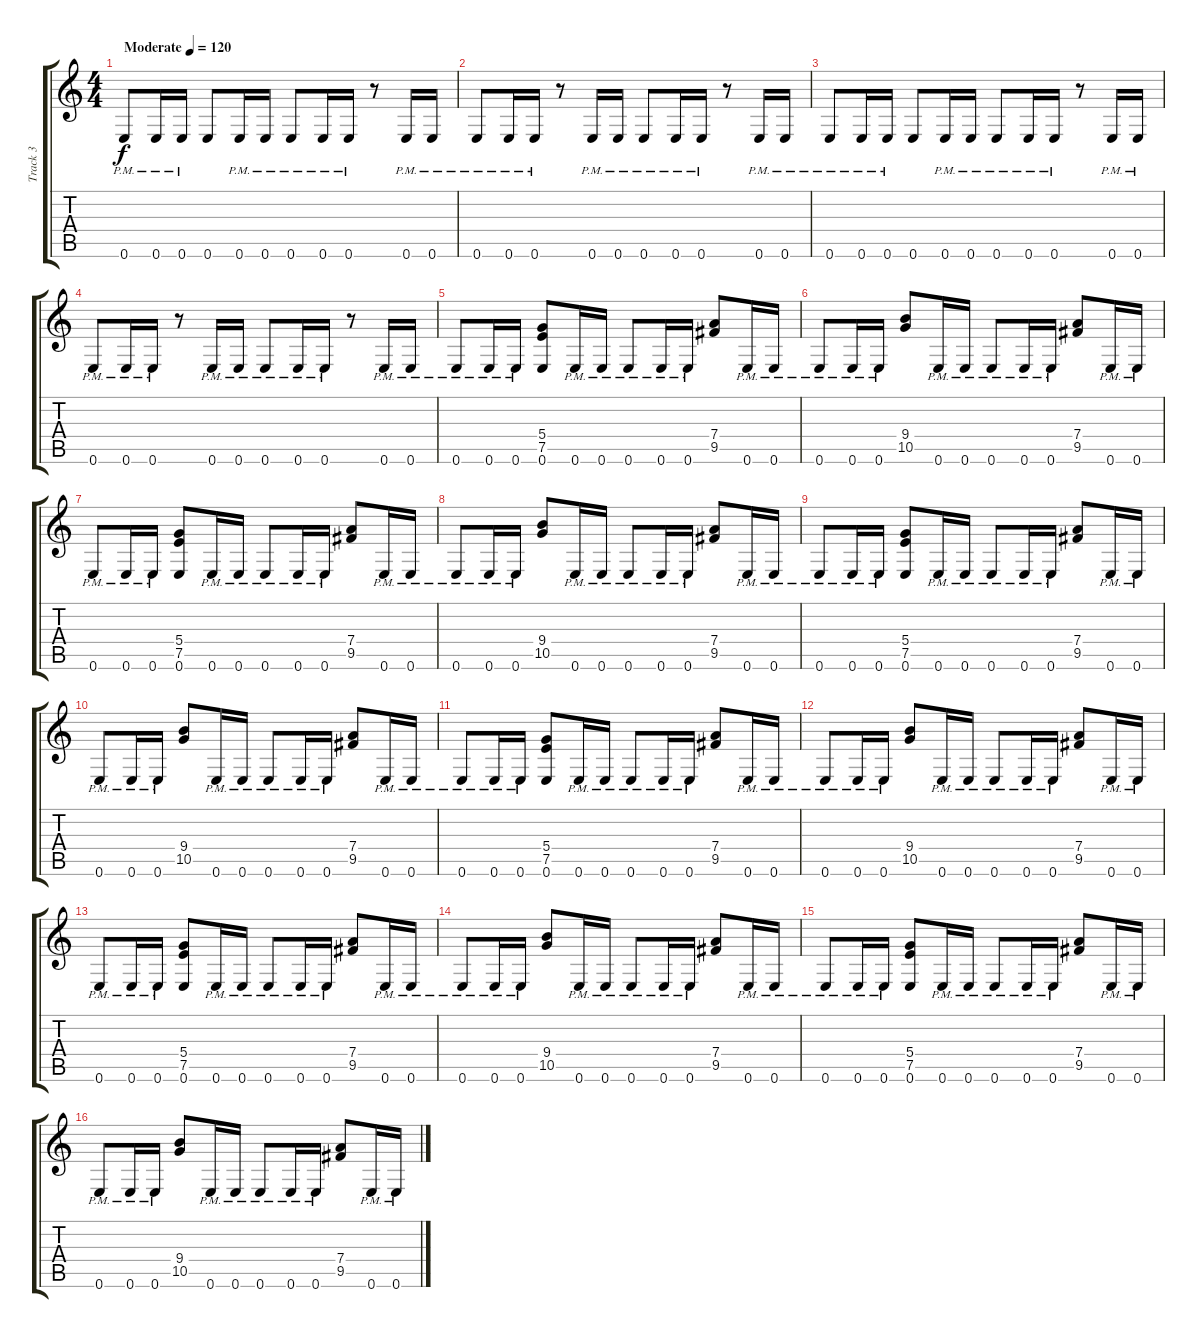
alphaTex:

\track ("Track 3" "Track 3") {instrument distortionguitar}
\staff {score tabs}
\tuning (E4 B3 G3 D3 A2 E2) {hide}
\ts (4 4)
\tempo (120 "Moderate")
\clef g2
\ks c
0.6{pm}.8{dy f instrument distortionguitar} 0.6{pm}.16 0.6{pm}.16 0.6.8 0.6{pm}.16 0.6{pm}.16 0.6{pm}.8 0.6{pm}.16 0.6{pm}.16 r.8 0.6{pm}.16 0.6{pm}.16 |
0.6{pm}.8 0.6{pm}.16 0.6{pm}.16 r.8 0.6{pm}.16 0.6{pm}.16 0.6{pm}.8 0.6{pm}.16 0.6{pm}.16 r.8 0.6{pm}.16 0.6{pm}.16 |
0.6{pm}.8 0.6{pm}.16 0.6{pm}.16 0.6.8 0.6{pm}.16 0.6{pm}.16 0.6{pm}.8 0.6{pm}.16 0.6{pm}.16 r.8 0.6{pm}.16 0.6{pm}.16 |
0.6{pm}.8 0.6{pm}.16 0.6{pm}.16 r.8 0.6{pm}.16 0.6{pm}.16 0.6{pm}.8 0.6{pm}.16 0.6{pm}.16 r.8 0.6{pm}.16 0.6{pm}.16 |
0.6{pm}.8 0.6{pm}.16 0.6{pm}.16 (5.4 7.5 0.6).8 0.6{pm}.16 0.6{pm}.16 0.6{pm}.8 0.6{pm}.16 0.6{pm}.16 (7.4 9.5).8 0.6{pm}.16 0.6{pm}.16 |
0.6{pm}.8 0.6{pm}.16 0.6{pm}.16 (9.4 10.5).8 0.6{pm}.16 0.6{pm}.16 0.6{pm}.8 0.6{pm}.16 0.6{pm}.16 (7.4 9.5).8 0.6{pm}.16 0.6{pm}.16 |
0.6{pm}.8 0.6{pm}.16 0.6{pm}.16 (5.4 7.5 0.6).8 0.6{pm}.16 0.6{pm}.16 0.6{pm}.8 0.6{pm}.16 0.6{pm}.16 (7.4 9.5).8 0.6{pm}.16 0.6{pm}.16 |
0.6{pm}.8 0.6{pm}.16 0.6{pm}.16 (9.4 10.5).8 0.6{pm}.16 0.6{pm}.16 0.6{pm}.8 0.6{pm}.16 0.6{pm}.16 (7.4 9.5).8 0.6{pm}.16 0.6{pm}.16 |
0.6{pm}.8 0.6{pm}.16 0.6{pm}.16 (5.4 7.5 0.6).8 0.6{pm}.16 0.6{pm}.16 0.6{pm}.8 0.6{pm}.16 0.6{pm}.16 (7.4 9.5).8 0.6{pm}.16 0.6{pm}.16 |
0.6{pm}.8 0.6{pm}.16 0.6{pm}.16 (9.4 10.5).8 0.6{pm}.16 0.6{pm}.16 0.6{pm}.8 0.6{pm}.16 0.6{pm}.16 (7.4 9.5).8 0.6{pm}.16 0.6{pm}.16 |
0.6{pm}.8 0.6{pm}.16 0.6{pm}.16 (5.4 7.5 0.6).8 0.6{pm}.16 0.6{pm}.16 0.6{pm}.8 0.6{pm}.16 0.6{pm}.16 (7.4 9.5).8 0.6{pm}.16 0.6{pm}.16 |
0.6{pm}.8 0.6{pm}.16 0.6{pm}.16 (9.4 10.5).8 0.6{pm}.16 0.6{pm}.16 0.6{pm}.8 0.6{pm}.16 0.6{pm}.16 (7.4 9.5).8 0.6{pm}.16 0.6{pm}.16 |
0.6{pm}.8 0.6{pm}.16 0.6{pm}.16 (5.4 7.5 0.6).8 0.6{pm}.16 0.6{pm}.16 0.6{pm}.8 0.6{pm}.16 0.6{pm}.16 (7.4 9.5).8 0.6{pm}.16 0.6{pm}.16 |
0.6{pm}.8 0.6{pm}.16 0.6{pm}.16 (9.4 10.5).8 0.6{pm}.16 0.6{pm}.16 0.6{pm}.8 0.6{pm}.16 0.6{pm}.16 (7.4 9.5).8 0.6{pm}.16 0.6{pm}.16 |
0.6{pm}.8 0.6{pm}.16 0.6{pm}.16 (5.4 7.5 0.6).8 0.6{pm}.16 0.6{pm}.16 0.6{pm}.8 0.6{pm}.16 0.6{pm}.16 (7.4 9.5).8 0.6{pm}.16 0.6{pm}.16 |
0.6{pm}.8 0.6{pm}.16 0.6{pm}.16 (9.4 10.5).8 0.6{pm}.16 0.6{pm}.16 0.6{pm}.8 0.6{pm}.16 0.6{pm}.16 (7.4 9.5).8 0.6{pm}.16 0.6{pm}.16
